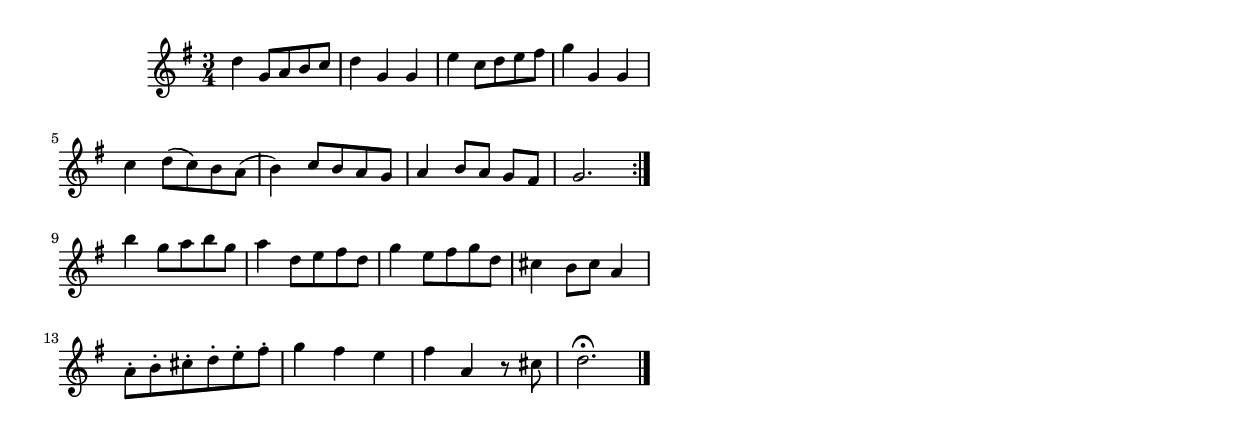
\version "1.5.68"

% lines preceded by a percent sign are comments.
\include "paper16.ly"
\score {
    \notes
    \relative c''
        \sequential {
	    \key g \major
	    \time 3/4    

	\repeat "volta" 2 \sequential {
	    d4 g,8 a b c d4 g, g |
	    e'4 c8 d e fis g4 g, g |
	    c4 d8( )c b a( )b4 c8 b a g |
	    a4 [b8 a] [g fis] g2.  |
	}

        b'4 g8 a b g
        a4 d,8 e fis d |
        g4 e8 fis g d cis4 b8 cis a4 |
        a8-. b-. cis-. d-. e-. fis-.
        g4 fis e |
        fis a,  r8 cis8
        d2.-\fermata
        \bar "|."
    }
    \paper {
       linewidth = 10.0 \cm % standard settings are too wide for a book
   }
}
